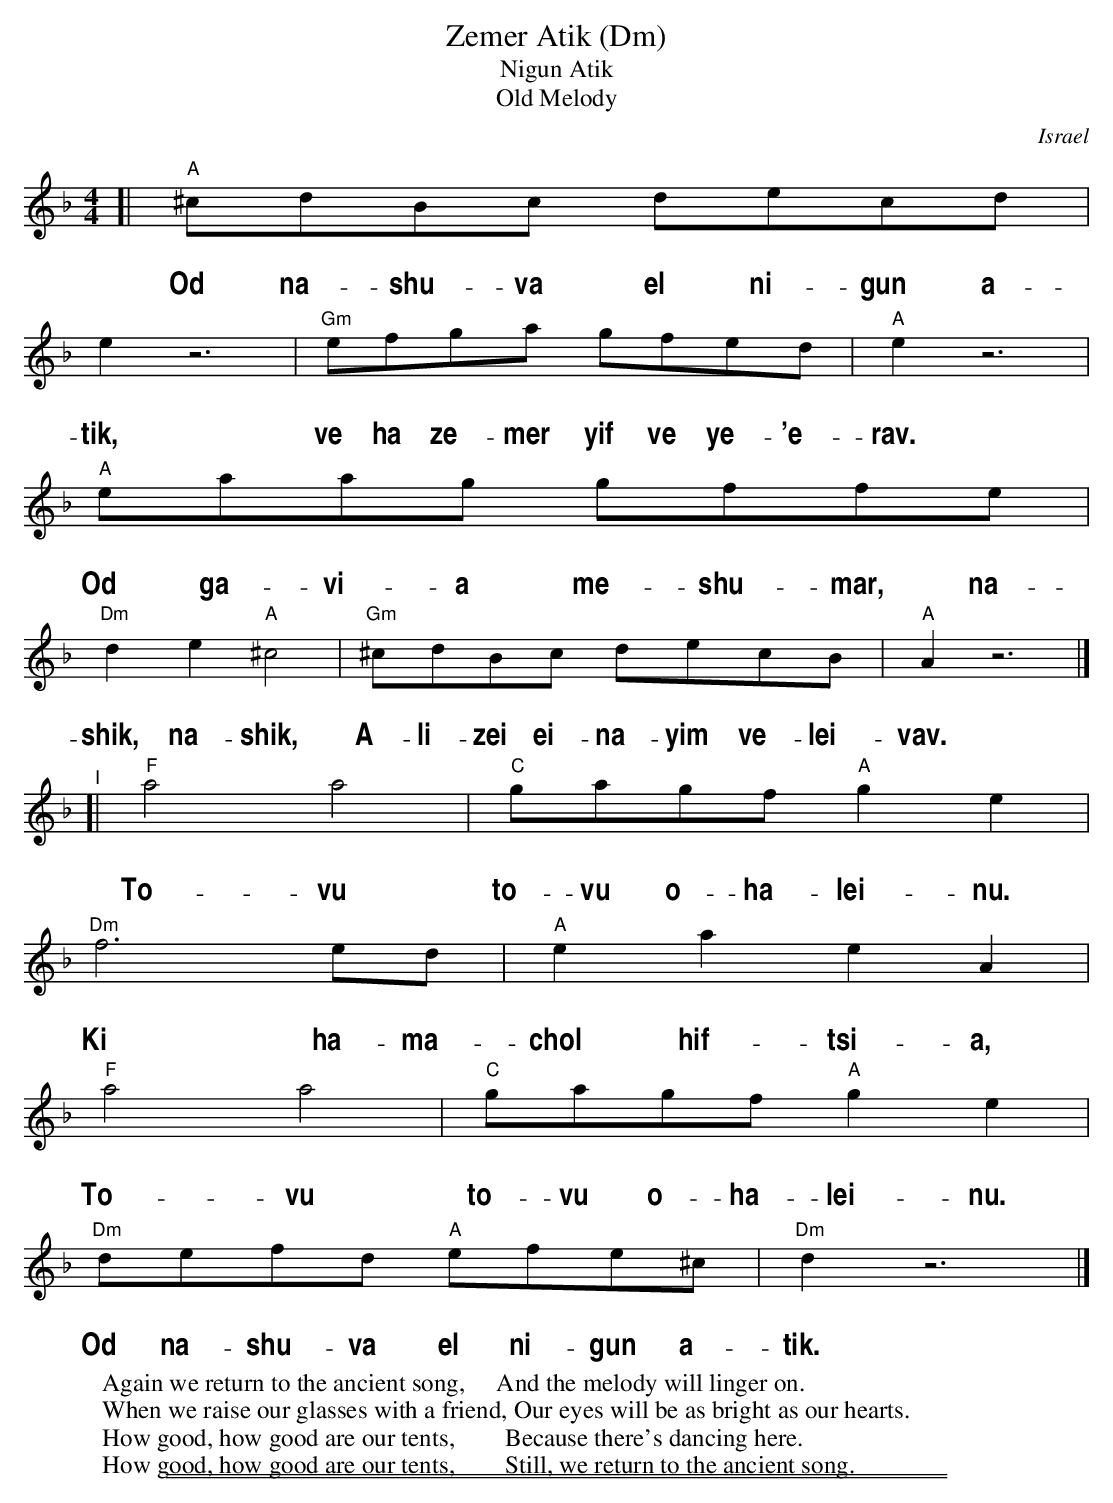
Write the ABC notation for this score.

X:1
T: Zemer Atik (Dm)
T: Nigun Atik
T: Old Melody
O: Israel
M: 4/4
L: 1/8
K: Dm
[| "A"^cdBc decd | e2 z6 | "Gm"efga gfed | "A"e2 z6 |
w: Od na-shu-va el ni-gun a-tik, ve ha ze-mer yif ve ye-'e-rav.
  "A"eaag gffe | "Dm"d2e2 "A"^c4 | "Gm"^cdBc decB | "A"A2 z6 |]
w: Od ga-vi-a me-shu-mar,~ na-shik, na-shik, A-li-zei ei-na-yim ve-lei-vav.
"^I"[| "F"a4 a4 | "C"gagf "A"g2e2 | "Dm"f6 ed | "A"e2a2 e2A2 |
w: To-vu to-vu o-ha-lei-nu. Ki ha-ma-chol hif-tsi-a,
  "F"a4 a4 | "C"gagf "A"g2e2 | "Dm"defd "A"efe^c | "Dm"d2 z6 |]
w: To-vu to-vu o-ha-lei-nu. Od na-shu-va el ni-gun a-tik.
W: Again we return to the ancient song,     And the melody will linger on.
W: When we raise our glasses with a friend, Our eyes will be as bright as our hearts.
W: How good, how good are our tents,        Because there's dancing here.
W: How good, how good are our tents,        Still, we return to the ancient song.
